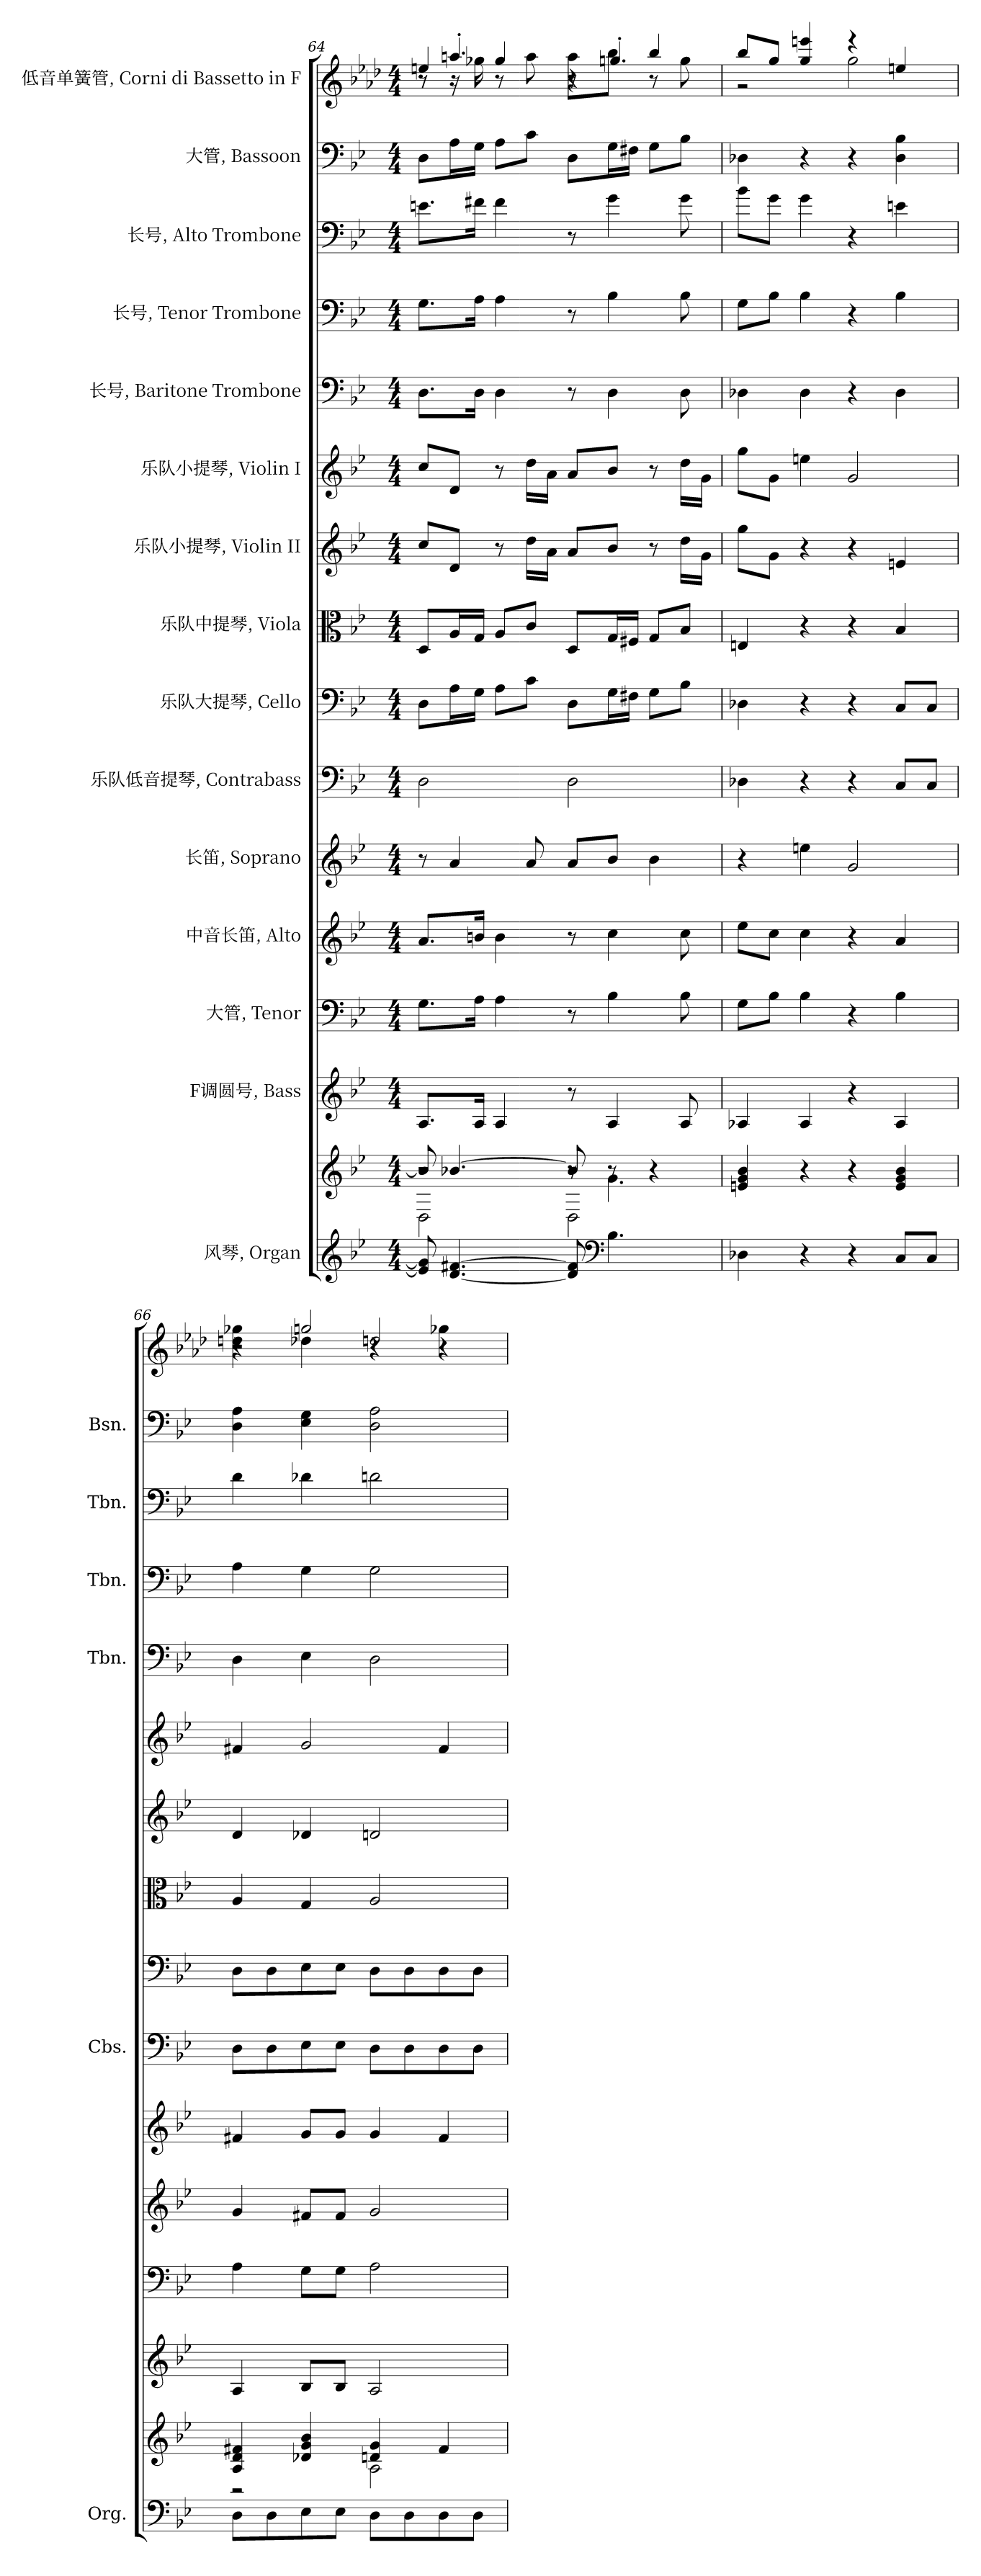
**kern	**kern	**kern	**kern	**kern	**kern	**kern	**kern	**kern	**kern	**kern	**kern	**kern	**kern	**kern	**kern
*part15	*part15	*part14	*part13	*part12	*part11	*part10	*part9	*part8	*part7	*part6	*part5	*part4	*part3	*part2	*part1
*staff16	*staff15	*staff14	*staff13	*staff12	*staff11	*staff10	*staff9	*staff8	*staff7	*staff6	*staff5	*staff4	*staff3	*staff2	*staff1
*I"风琴, Organ	*	*I"F调圆号, Bass	*I"大管, Tenor	*I"中音长笛, Alto	*I"长笛, Soprano	*I"乐队低音提琴, Contrabass	*I"乐队大提琴, Cello	*I"乐队中提琴, Viola	*I"乐队小提琴, Violin II	*I"乐队小提琴, Violin I	*I"长号, Baritone Trombone	*I"长号, Tenor Trombone	*I"长号, Alto Trombone	*I"大管, Bassoon	*I"低音单簧管, Corni di Bassetto in F
*I'Org.	*	*	*	*	*	*I'Cbs.	*	*	*	*	*I'Tbn.	*I'Tbn.	*I'Tbn.	*I'Bsn.	*
!!LO:PB:g=z
*clefG2	*clefG2	*clefG2	*clefF4	*clefG2	*clefG2	*clefF4	*clefF4	*clefC3	*clefG2	*clefG2	*clefF4	*clefF4	*clefF4	*clefF4	*clefG2
*	*	*ITrd4c7	*	*ITrd3c5	*	*ITrd7c12	*	*	*	*	*	*	*	*	*ITrd8c14
*k[b-e-]	*k[b-e-]	*k[b-e-a-]	*k[b-e-]	*k[b-]	*k[b-e-]	*k[b-e-]	*k[b-e-]	*k[b-e-]	*k[b-e-]	*k[b-e-]	*k[b-e-]	*k[b-e-]	*k[b-e-]	*k[b-e-]	*k[b-e-a-d-]
*M4/4	*M4/4	*M4/4	*M4/4	*M4/4	*M4/4	*M4/4	*M4/4	*M4/4	*M4/4	*M4/4	*M4/4	*M4/4	*M4/4	*M4/4	*M4/4
=64	=64	=64	=64	=64	=64	=64	=64	=64	=64	=64	=64	=64	=64	=64	=64
*	*^	*	*	*	*	*	*	*	*	*	*	*	*	*	*^
*	*	*^	*	*	*	*	*	*	*	*	*	*	*	*	*	*	*^
8e/] 8g/]	8b/]	2r	2D\	8.D/L	8.G\L	8.e/L	8r	2DD\	8D\L	8D/L	8cc/L	8cc/L	8.D\L	8.G\L	8.en\L	8D\L	8r	8r	4en/
[4.d/ [4.f#X/	[4.b-X/	.	.	.	.	.	4a/	.	16A\L	16A/L	8d/J	8d/J	.	.	.	16A\L	4.an'/	16r	.
.	.	.	.	16D/Jk	16A\Jk	16f#X/Jk	.	.	16G\JJ	16G/JJ	.	.	16D\Jk	16A\Jk	16f#X\Jk	16G\JJ	.	16g-X\	.
.	.	.	.	4D/	4A\	4f#\	.	.	8A\L	8A/L	8r	8r	4D\	4A\	4f#\	8A\L	.	8r	4g-/
.	.	.	.	.	.	.	8a/	.	8c\J	8c/J	16dd\LL	16dd\LL	.	.	.	8c\J	.	8a\	.
.	.	.	.	.	.	.	.	.	.	.	16a\JJ	16a\JJ	.	.	.	.	.	.	.
8d/] 8f#/]	8b-/]	8r	2D\	8r	8r	8r	8a/L	2DD\	8D\L	8D/L	8a/L	8a/L	8r	8r	8r	8D\L	4r	8a\L	8r
*clefF4	*	*	*	*	*	*	*	*	*	*	*	*	*	*	*	*	*	*	*
4.B-\	8r	4.g\	.	4D/	4B-\	4g\	8b-/J	.	16G\L	16G/L	8b-/J	8b-/J	4D\	4B-\	4g\	16G\L	.	8b-\J	4.gn'/
.	.	.	.	.	.	.	.	.	16F#X\JJ	16F#X/JJ	.	.	.	.	.	16F#X\JJ	.	.	.
.	4r	.	.	.	.	.	4b-\	.	8G\L	8G/L	8r	8r	.	.	.	8G\L	4b-/	8r	.
.	.	.	.	8D/	8B-\	8g\	.	.	8B-\J	8B-/J	16dd\LL	16dd\LL	8D\	8B-\	8g\	8B-\J	.	8g\	.
.	.	.	.	.	.	.	.	.	.	.	16g\JJ	16g\JJ	.	.	.	.	.	.	.
*	*v	*v	*v	*	*	*	*	*	*	*	*	*	*	*	*	*	*	*v	*v
=65	=65	=65	=65	=65	=65	=65	=65	=65	=65	=65	=65	=65	=65	=65	=65	=65
4D-X\	4en/ 4g/ 4b-/	4D-X/	8G\L	8b-\L	4r	4DD-X\	4D-X\	4En/	8gg\L	8gg\L	4D-X\	8G\L	8b-\L	4D-X\	8b-/L	2r
.	.	.	8B-\J	8g\J	.	.	.	.	8g\J	8g\J	.	8B-\J	8g\J	.	8g/J	.
4r	4r	4D-/	4B-\	4g\	4een\	4r	4r	4r	4r	4een\	4D-\	4B-\	4g\	4r	4g/ 4een/	.
4r	4r	4r	4r	4r	2g/	4r	4r	4r	4r	2g/	4r	4r	4r	4r	4r	2g\
8C/L	4e/ 4g/ 4b-/	4D-/	4B-\	4e/	.	8CC/L	8C/L	4B-/	4en/	.	4D-\	4B-\	4en\	4D-\ 4B-\	4en/	.
8C/J	.	.	.	.	.	8CC/J	8C/J	.	.	.	.	.	.	.	.	.
=66	=66	=66	=66	=66	=66	=66	=66	=66	=66	=66	=66	=66	=66	=66	=66	=66
*	*^	*	*	*	*	*	*	*	*	*	*	*	*	*	*	*^
8D\L	4A/ 4d/ 4f#X/	2r	4D/	4A\	4d/	4f#X/	8DD\L	8D\L	4A/	4d/	4f#X/	4D\	4A\	4d\	4D\ 4A\	4r	4dn\ 4g-X\	2r
8D\	.	.	.	.	.	.	8DD\	8D\	.	.	.	.	.	.	.	.	.	.
8E-\	4d-X/ 4g/ 4b-/	.	8E-/L	8G\L	8c#X/L	8g/L	8EE-\	8E-\	4G/	4d-X/	2g/	4E-\	4G\	4d-X\	4E-\ 4G\	2gn/	4d-X\	.
8E-\J	.	.	8E-/J	8G\J	8c#/J	8g/J	8EE-\J	8E-\J	.	.	.	.	.	.	.	.	.	.
8D\L	4dn/ 4g/	2A\	2D/	2A\	2d/	4g/	8DD\L	8D\L	2A/	2dn/	.	2D\	2G\	2dn\	2D\ 2A\	.	4r	2dn/
8D\	.	.	.	.	.	.	8DD\	8D\	.	.	.	.	.	.	.	.	.	.
8D\	4f#/	.	.	.	.	4f#/	8DD\	8D\	.	.	4f#/	.	.	.	.	4r	4g-X\	.
8D\J	.	.	.	.	.	.	8DD\J	8D\J	.	.	.	.	.	.	.	.	.	.
*	*v	*v	*	*	*	*	*	*	*	*	*	*	*	*	*	*v	*v	*v
=	=	=	=	=	=	=	=	=	=	=	=	=	=	=	=
*-	*-	*-	*-	*-	*-	*-	*-	*-	*-	*-	*-	*-	*-	*-	*-
